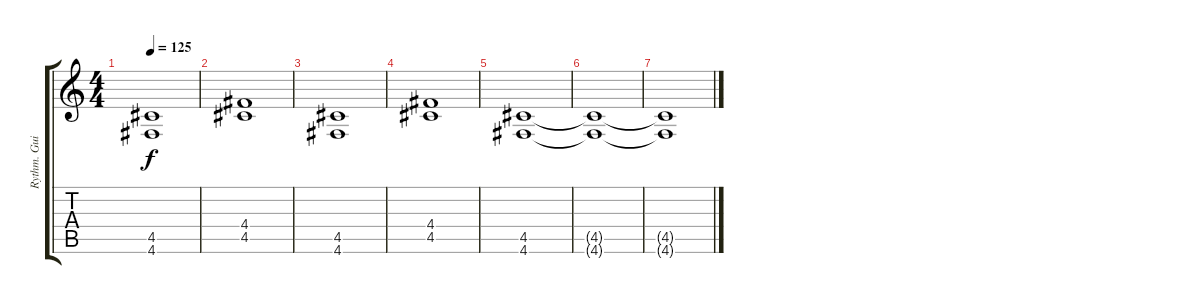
\track ("Rythm. Guitar" "Rythm. Gui") {instrument distortionguitar}
\staff {score tabs}
\tuning (E4 B3 G3 D3 A2 D2) {hide}
\ts (4 4)
\tempo 125
\clef g2
\ks c
(4.5 4.6).1{dy f} |
(4.4 4.5).1 |
(4.5 4.6).1 |
(4.4 4.5).1 |
(4.5 4.6).1{volume 0} |
(4.5{t} 4.6{t}).1 |
(4.5{t} 4.6{t}).1
